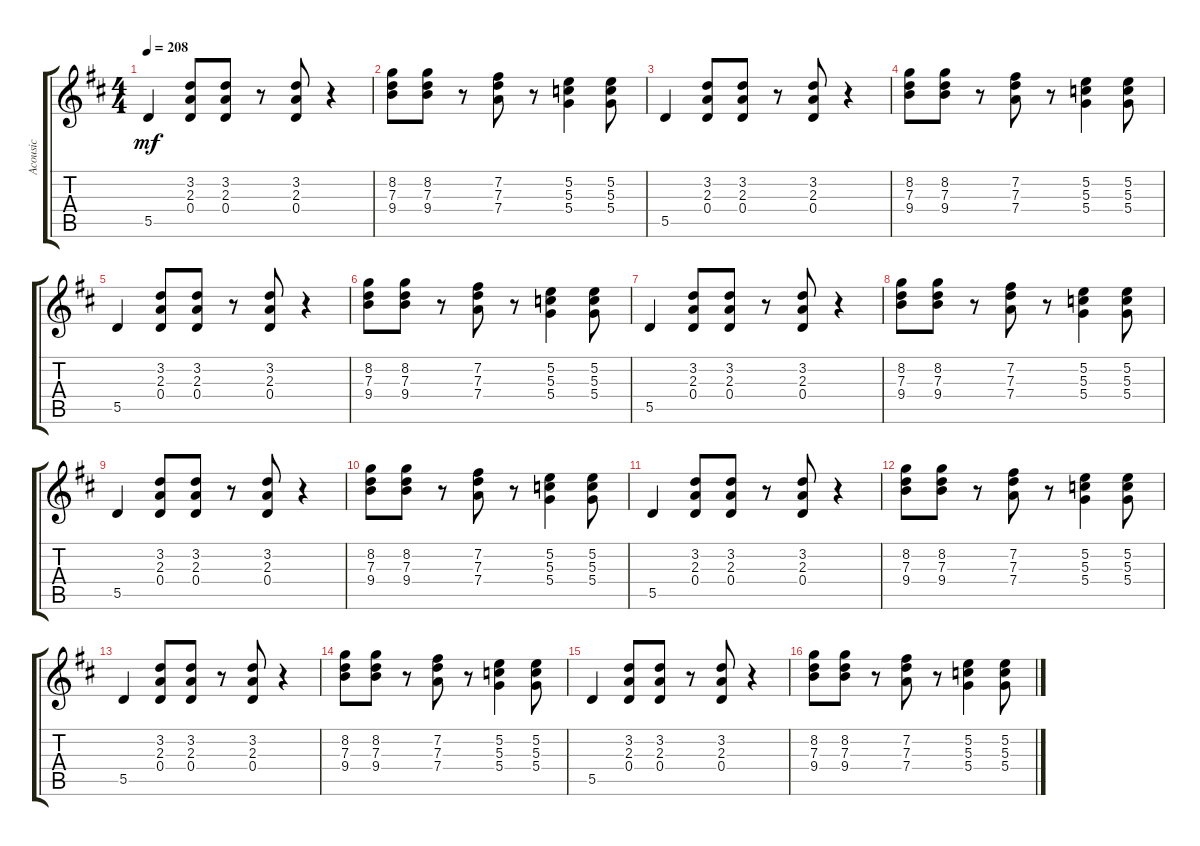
\track ("Acousic" "Acousic") {instrument acousticguitarsteel}
\staff {score tabs}
\tuning (E4 B3 G3 D3 A2 E2) {hide}
\ts (4 4)
\tempo 208
\clef g2
\ks d
5.5.4{dy mf} (3.2 2.3 0.4).8 (3.2 2.3 0.4).8 r.8 (3.2 2.3 0.4).8 r.4 |
(8.2 7.3 9.4).8 (8.2 7.3 9.4).8 r.8 (7.2 7.3 7.4).8 r.8 (5.2 5.3 5.4).4 (5.2 5.3 5.4).8 |
5.5.4 (3.2 2.3 0.4).8 (3.2 2.3 0.4).8 r.8 (3.2 2.3 0.4).8 r.4 |
(8.2 7.3 9.4).8 (8.2 7.3 9.4).8 r.8 (7.2 7.3 7.4).8 r.8 (5.2 5.3 5.4).4 (5.2 5.3 5.4).8 |
5.5.4 (3.2 2.3 0.4).8 (3.2 2.3 0.4).8 r.8 (3.2 2.3 0.4).8 r.4 |
(8.2 7.3 9.4).8 (8.2 7.3 9.4).8 r.8 (7.2 7.3 7.4).8 r.8 (5.2 5.3 5.4).4 (5.2 5.3 5.4).8 |
5.5.4 (3.2 2.3 0.4).8 (3.2 2.3 0.4).8 r.8 (3.2 2.3 0.4).8 r.4 |
(8.2 7.3 9.4).8 (8.2 7.3 9.4).8 r.8 (7.2 7.3 7.4).8 r.8 (5.2 5.3 5.4).4 (5.2 5.3 5.4).8 |
5.5.4 (3.2 2.3 0.4).8 (3.2 2.3 0.4).8 r.8 (3.2 2.3 0.4).8 r.4 |
(8.2 7.3 9.4).8 (8.2 7.3 9.4).8 r.8 (7.2 7.3 7.4).8 r.8 (5.2 5.3 5.4).4 (5.2 5.3 5.4).8 |
5.5.4 (3.2 2.3 0.4).8 (3.2 2.3 0.4).8 r.8 (3.2 2.3 0.4).8 r.4 |
(8.2 7.3 9.4).8 (8.2 7.3 9.4).8 r.8 (7.2 7.3 7.4).8 r.8 (5.2 5.3 5.4).4 (5.2 5.3 5.4).8 |
5.5.4 (3.2 2.3 0.4).8 (3.2 2.3 0.4).8 r.8 (3.2 2.3 0.4).8 r.4 |
(8.2 7.3 9.4).8 (8.2 7.3 9.4).8 r.8 (7.2 7.3 7.4).8 r.8 (5.2 5.3 5.4).4 (5.2 5.3 5.4).8 |
5.5.4 (3.2 2.3 0.4).8 (3.2 2.3 0.4).8 r.8 (3.2 2.3 0.4).8 r.4 |
(8.2 7.3 9.4).8 (8.2 7.3 9.4).8 r.8 (7.2 7.3 7.4).8 r.8 (5.2 5.3 5.4).4 (5.2 5.3 5.4).8
